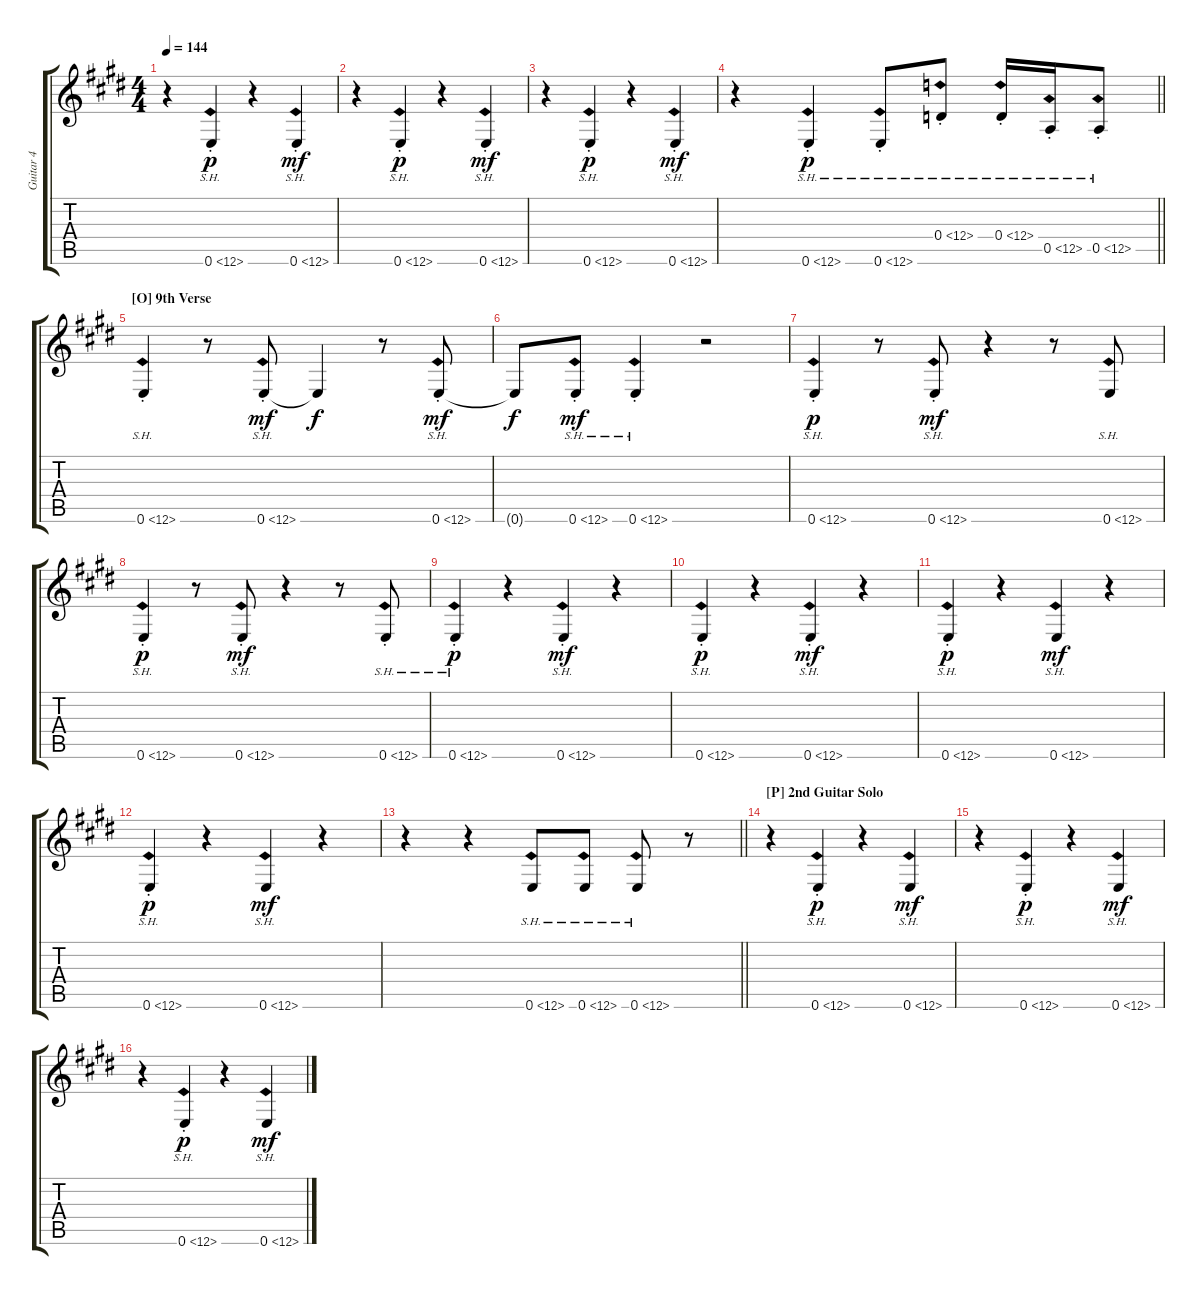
\track ("Guitar 4" "Guitar 4") {instrument acousticguitarsteel}
\staff {score tabs}
\tuning (E4 B3 G3 D3 A2 E2) {hide}
\ts (4 4)
\tempo 144
\clef g2
\ks e
r.4{dy mf} 0.6{sh 12 st}.4{dy p} r.4 0.6{sh 12 st}.4{dy mf} |
r.4 0.6{sh 12 st}.4{dy p} r.4 0.6{sh 12 st}.4{dy mf} |
r.4 0.6{sh 12 st}.4{dy p} r.4 0.6{sh 12 st}.4{dy mf} |
\barLineRight lightlight
r.4 0.6{sh 12 st}.4{dy p} 0.6{sh 12 st}.8 0.4{sh 12 st}.8 0.4{sh 12 st}.16 0.5{sh 12 st}.16 0.5{sh 12 st}.8 |
\section ("" "[O] 9th Verse")
0.6{sh 12 st}.4 r.8 0.6{sh 12 st}.8{dy mf} 0.6{t}.4{dy f} r.8 0.6{sh 12 st}.8{dy mf} |
0.6{t}.8{dy f} 0.6{sh 12 st}.8{dy mf} 0.6{sh 12 st}.4 r.2 |
0.6{sh 12 st}.4{dy p} r.8 0.6{sh 12 st}.8{dy mf} r.4 r.8 0.6{sh 12}.8 |
0.6{sh 12 st}.4{dy p} r.8 0.6{sh 12 st}.8{dy mf} r.4 r.8 0.6{sh 12 st}.8 |
0.6{sh 12 st}.4{dy p} r.4 0.6{sh 12 st}.4{dy mf} r.4 |
0.6{sh 12 st}.4{dy p} r.4 0.6{sh 12 st}.4{dy mf} r.4 |
0.6{sh 12 st}.4{dy p} r.4 0.6{sh 12}.4{dy mf} r.4 |
0.6{sh 12 st}.4{dy p} r.4 0.6{sh 12}.4{dy mf} r.4 |
\barLineRight lightlight
r.4 r.4 0.6{sh 12}.8 0.6{sh 12}.8 0.6{sh 12}.8 r.8 |
\section ("" "[P] 2nd Guitar Solo")
r.4 0.6{sh 12 st}.4{dy p} r.4 0.6{sh 12}.4{dy mf} |
r.4 0.6{sh 12 st}.4{dy p} r.4 0.6{sh 12}.4{dy mf} |
r.4 0.6{sh 12 st}.4{dy p} r.4 0.6{sh 12}.4{dy mf}
